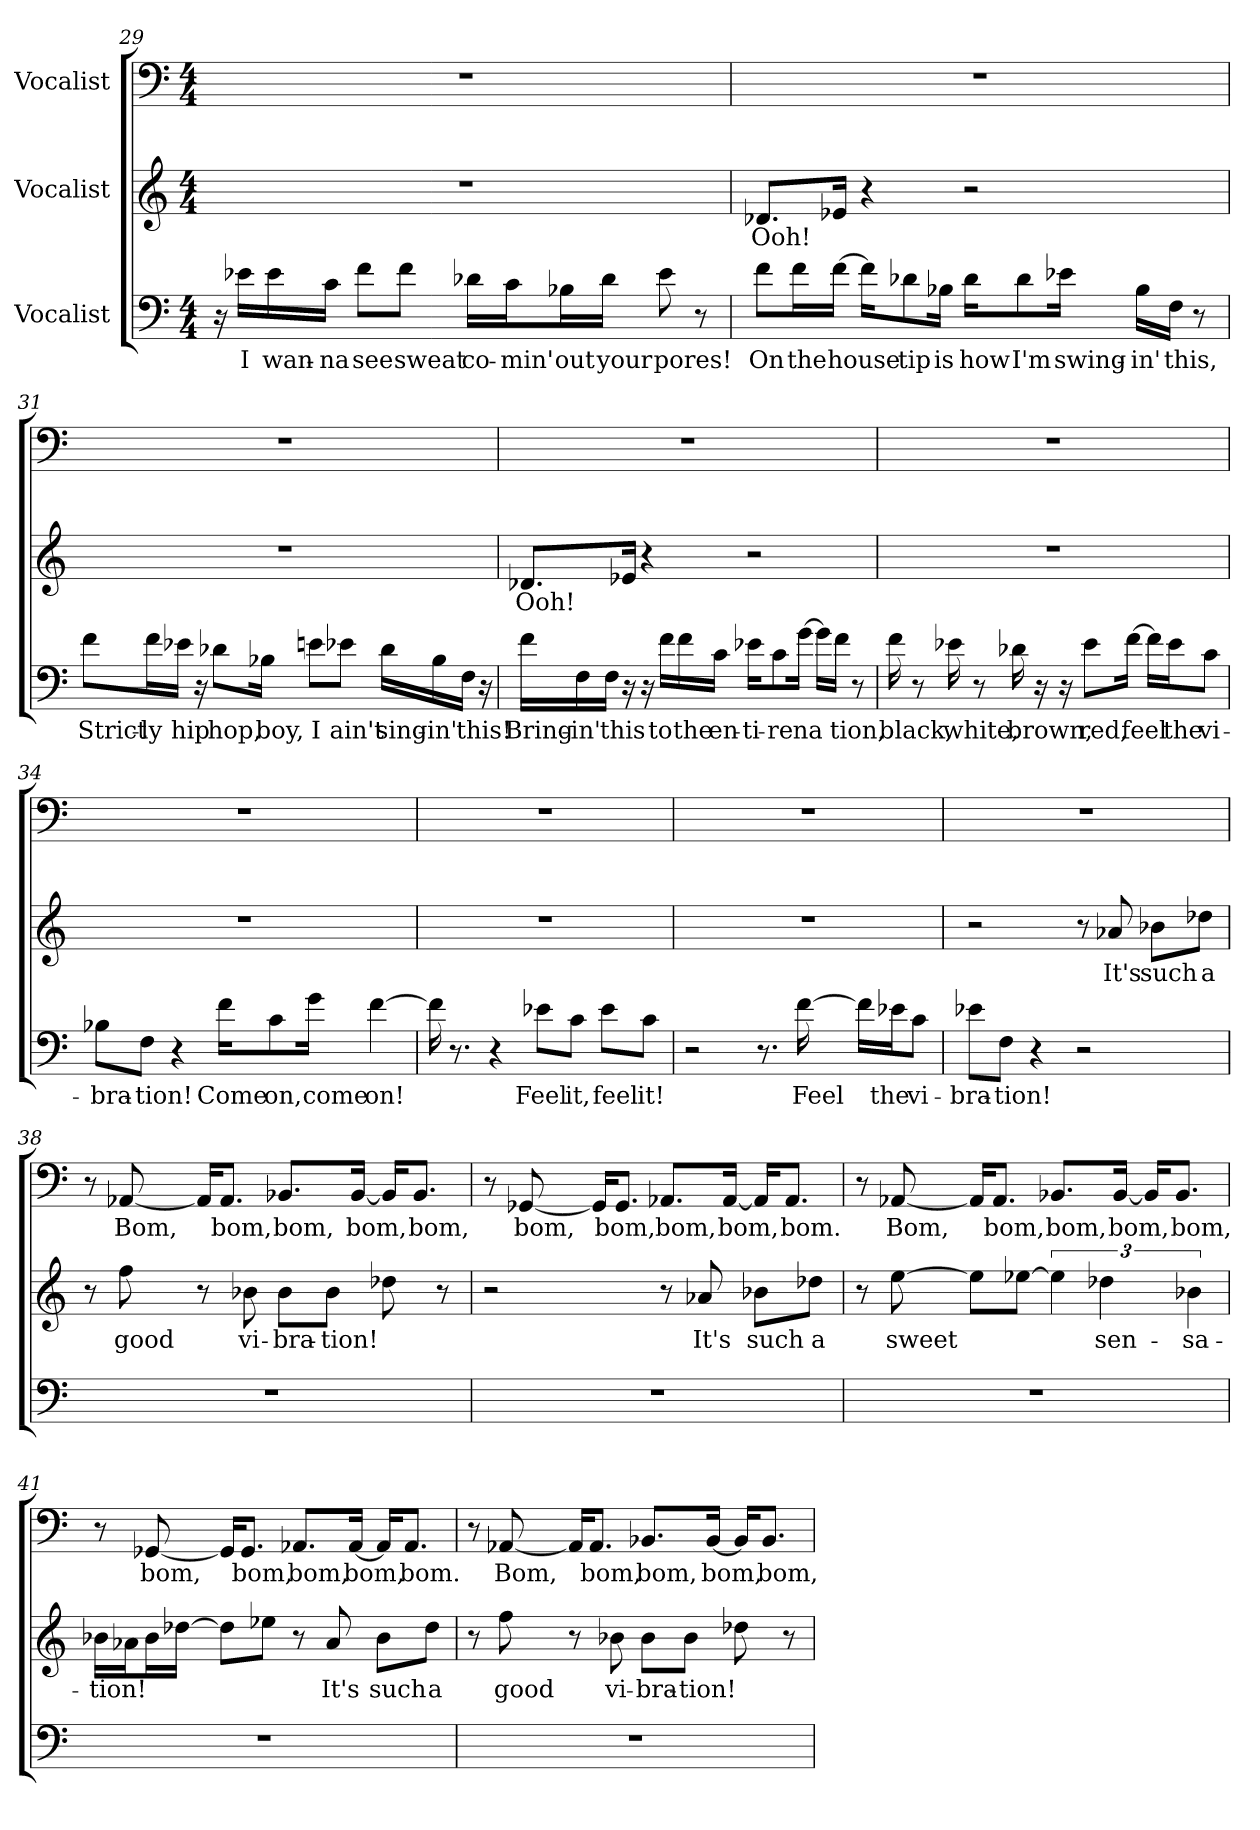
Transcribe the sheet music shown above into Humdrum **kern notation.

**kern	**text	**kern	**text	**kern	**text
*part3	*part3	*part2	*part2	*part1	*part1
*staff3	*staff3	*staff2	*staff2	*staff1	*staff1
*I"Vocalist	*	*I"Vocalist	*	*I"Vocalist	*
*clefF4	*	*clefG2	*	*clefF4	*
*M4/4	*	*M4/4	*	*M4/4	*
=29	=29	=29	=29	=29	=29
16r	.	1r	.	1r	.
16e-X\LL	I	.	.	.	.
16e-\	wan-	.	.	.	.
16c\JJ	-na	.	.	.	.
8f\L	see	.	.	.	.
8f\J	sweat	.	.	.	.
16d-X\LL	co-	.	.	.	.
16c\J	-min'	.	.	.	.
16B-X\L	out	.	.	.	.
16d-\JJ	your	.	.	.	.
8e-	pores!	.	.	.	.
8r	.	.	.	.	.
=30	=30	=30	=30	=30	=30
8f\L	On	8.d-X/L	Ooh!	1r	.
16f\L	the	.	.	.	.
[16f\JJ	house	16e-X/Jk	_	.	.
16f\KL]	_	4r	.	.	.
8d-X\	tip	.	.	.	.
16B-X\Jk	is	.	.	.	.
16d-\KL	how	2r	.	.	.
8d-\	I'm	.	.	.	.
16e-X\Jk	swing-	.	.	.	.
16B-\LL	-in'	.	.	.	.
16F\JJ	this,	.	.	.	.
8r	.	.	.	.	.
=31	=31	=31	=31	=31	=31
8f\L	Strict-	1r	.	1r	.
16f\L	-ly	.	.	.	.
16e-X\JJ	hip	.	.	.	.
16r	.	.	.	.	.
8d-X\L	hop,	.	.	.	.
16B-X\Jk	boy,	.	.	.	.
8en\L	I	.	.	.	.
8e-X\J	ain't	.	.	.	.
16d-\LL	sing-	.	.	.	.
16B-\	-in'	.	.	.	.
16F\JJ	this!	.	.	.	.
16r	.	.	.	.	.
=32	=32	=32	=32	=32	=32
16f\LL	Bring-	8.d-X/L	Ooh!	1r	.
16F\	-in'	.	.	.	.
16F\JJ	this	.	.	.	.
16r	.	16e-X/Jk	_	.	.
16r	.	4r	.	.	.
16f\LL	to	.	.	.	.
16f\	the	.	.	.	.
16c\JJ	en-	.	.	.	.
16e-X\KL	-ti-	2r	.	.	.
8c\	-re	.	.	.	.
[16g\Jk	na	.	.	.	.
16g\LL]	_	.	.	.	.
16f\JJ	tion,	.	.	.	.
8r	.	.	.	.	.
=33	=33	=33	=33	=33	=33
16f	black,	1r	.	1r	.
8r	.	.	.	.	.
16e-X	white,	.	.	.	.
8r	.	.	.	.	.
16d-X	brown,	.	.	.	.
16r	.	.	.	.	.
16r	.	.	.	.	.
8e-\L	red,	.	.	.	.
[16f\Jk	feel	.	.	.	.
16f\LL]	_	.	.	.	.
16e-\J	the	.	.	.	.
8c\J	vi-	.	.	.	.
=34	=34	=34	=34	=34	=34
8B-X\L	-bra-	1r	.	1r	.
8F\J	-tion!	.	.	.	.
4r	.	.	.	.	.
16f\KL	Come	.	.	.	.
8c\	on,	.	.	.	.
16g\Jk	come	.	.	.	.
[4f	on!	.	.	.	.
=35	=35	=35	=35	=35	=35
16f]	_	1r	.	1r	.
8.r	.	.	.	.	.
4r	.	.	.	.	.
8e-X\L	Feel	.	.	.	.
8c\J	it,	.	.	.	.
8e-\L	feel	.	.	.	.
8c\J	it!	.	.	.	.
=36	=36	=36	=36	=36	=36
2r	.	1r	.	1r	.
8.r	.	.	.	.	.
[16f	Feel	.	.	.	.
16f\LL]	_	.	.	.	.
16e-X\J	the	.	.	.	.
8c\J	vi-	.	.	.	.
=37	=37	=37	=37	=37	=37
8e-X\L	-bra-	2r	.	1r	.
8F\J	-tion!	.	.	.	.
4r	.	.	.	.	.
2r	.	8r	.	.	.
.	.	8a-X	It's	.	.
.	.	8b-X\L	such	.	.
.	.	8dd-X\J	a	.	.
=38	=38	=38	=38	=38	=38
1r	.	8r	.	8r	.
.	.	8ff	good	[8AA-X	Bom,
.	.	8r	.	16AA-/KL]	_
.	.	.	.	8.AA-/J	bom,
.	.	8b-X	vi-	.	.
.	.	8b-\L	-bra-	8.BB-X/L	bom,
.	.	8b-\J	-tion!	.	.
.	.	.	.	[16BB-/Jk	bom,
.	.	8dd-X	_	16BB-/KL]	_
.	.	.	.	8.BB-/J	bom,
.	.	8r	.	.	.
=39	=39	=39	=39	=39	=39
1r	.	2r	.	8r	.
.	.	.	.	[8GG-X	bom,
.	.	.	.	16GG-/KL]	_
.	.	.	.	8.GG-/J	bom,
.	.	8r	.	8.AA-X/L	bom,
.	.	8a-X	It's	.	.
.	.	.	.	[16AA-/Jk	bom,
.	.	8b-X\L	such	16AA-/KL]	_
.	.	.	.	8.AA-/J	bom.
.	.	8dd-X\J	a	.	.
=40	=40	=40	=40	=40	=40
1r	.	8r	.	8r	.
.	.	[8ee	sweet	[8AA-X	Bom,
.	.	8ee\L]	_	16AA-/KL]	_
.	.	.	.	8.AA-/J	bom,
.	.	[8ee-X\J	_	.	.
.	.	6ee-]	_	8.BB-X/L	bom,
.	.	6dd-X	sen-	.	.
.	.	.	.	[16BB-/Jk	bom,
.	.	.	.	16BB-/KL]	_
.	.	.	.	8.BB-/J	bom,
.	.	6b-X	-sa-	.	.
=41	=41	=41	=41	=41	=41
1r	.	16b-X\LL	-tion!	8r	.
.	.	16a-X\J	_	.	.
.	.	16b-\L	_	[8GG-X	bom,
.	.	[16dd-X\JJ	_	.	.
.	.	8dd-\L]	_	16GG-/KL]	_
.	.	.	.	8.GG-/J	bom,
.	.	8ee-X\J	_	.	.
.	.	8r	.	8.AA-X/L	bom,
.	.	8a-	It's	.	.
.	.	.	.	[16AA-/Jk	bom,
.	.	8b-\L	such	16AA-/KL]	_
.	.	.	.	8.AA-/J	bom.
.	.	8dd-\J	a	.	.
=42	=42	=42	=42	=42	=42
1r	.	8r	.	8r	.
.	.	8ff	good	[8AA-X	Bom,
.	.	8r	.	16AA-/KL]	_
.	.	.	.	8.AA-/J	bom,
.	.	8b-X	vi-	.	.
.	.	8b-\L	-bra-	8.BB-X/L	bom,
.	.	8b-\J	-tion!	.	.
.	.	.	.	[16BB-/Jk	bom,
.	.	8dd-X	_	16BB-/KL]	_
.	.	.	.	8.BB-/J	bom,
.	.	8r	.	.	.
=	=	=	=	=	=
*-	*-	*-	*-	*-	*-
